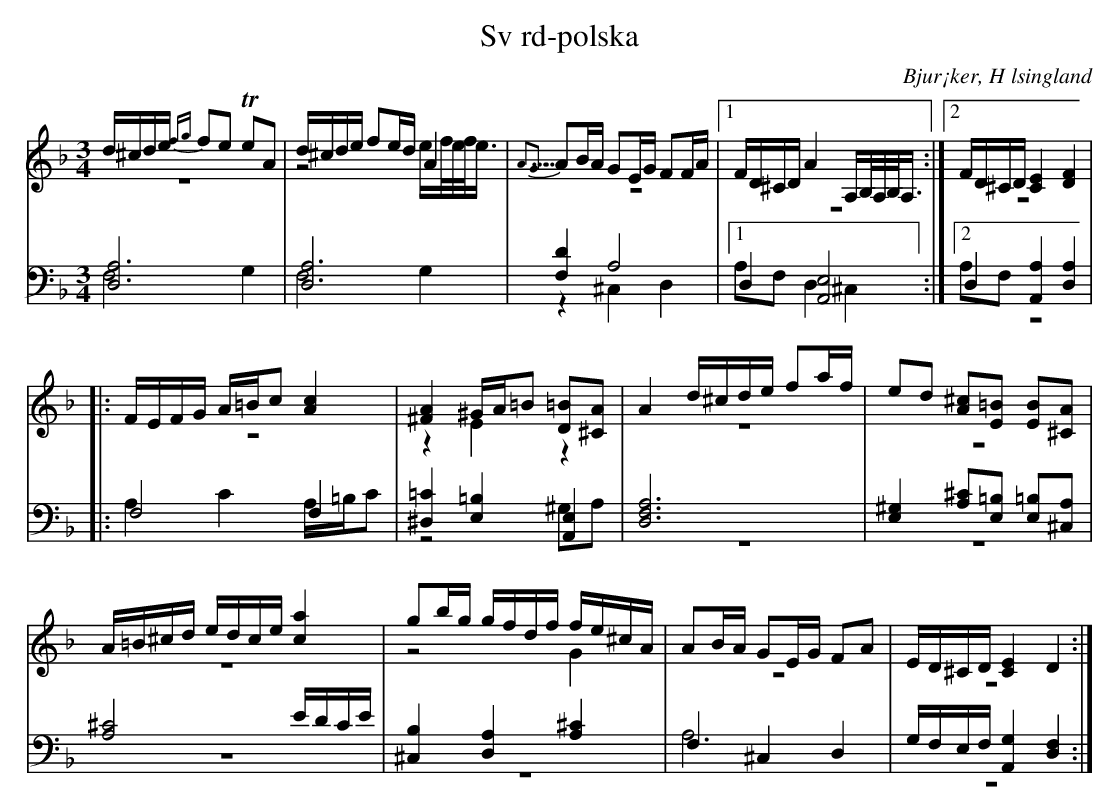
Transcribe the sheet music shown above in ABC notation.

X:1
T: Sv rd-polska
O: Bjur¡ker, H lsingland
M: 3/4
L: 1/8
K: Dm
V:1
V:2 merge
V:3
V:4 merge
V:1
d/^c/d/e/ {fg}fe TeA|d/^c/d/e/ fe/d/ A2|{A5/4G5/4}AB/A/ GE/G/ FF/A/|1 F/D/^C/D/ A2 A,/B,//A,//B,//A,3/4:|2 F/D/^C/D/ [C2E2] [D2F2]|
|:F/E/F/G/ A/=B/c [A2c2]|[^F2A2] ^G/A/=B [D=B][^CA]|A2 d/^c/d/e/ fa/f/|ed [A^c][E=B] [EB][^CA]|
A/=B/^c/d/ e/d/c/e/ [c2a2]|gb/g/ g/f/d/f/ f/e/^c/A/|AB/A/ GE/G/ FA|E/D/^C/D/ [C2E2] D2:|
V:2
z6|z4 e/f//e//f//e3/4|z6|1 z6:|2 z6|
|:z6|z2 E2 z2|z6|z6|
z6|z4 G2|z6|z6:|
V:3 clef=bass
[D,6A,6]|[D,6A,6]|[F,2D2] A,4|1 D,2 [A,,4E,4]:|2 D,2 [A,,2A,2] [D,2A,2]|
|:F,4 F,2|[^D,2=C2] [E,2=B,2] [A,,2E,2]|[D,6F,6A,6]|[E,2^G,2] [A,^C][E,=B,] [E,=B,][^C,A,]|
[A,4^C4] E/D/C/E/|[^C,2B,2]  [D,2A,2] [A,2^C2]|F,2 ^C,2 D,2|G,/F,/E,/F,/ [A,,2G,2] [D,2F,2]:|
V:4 clef=bass
F,4 G,2|F,4 G,2|z2 ^C,2 D,2|1 A,F, D,2 ^C,2:|2 A,F,  z4|
|:A,2 C2 A,/=B,/C|z4 ^G,A,|z6|z6|
z6|z6|A,6|z6:|
